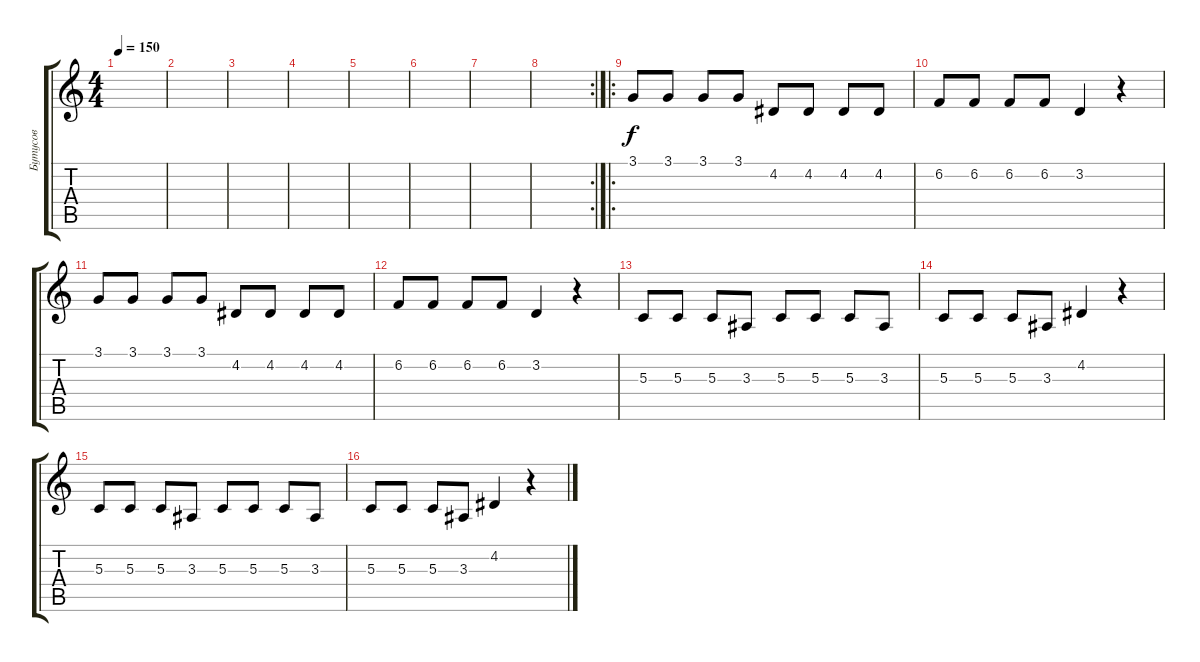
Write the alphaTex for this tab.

\track ("Бутусов" "Бутусов") {instrument brasssection}
\staff {score tabs}
\tuning (E4 B3 G3 D3 A2 E2) {hide}
\ts (4 4)
\tempo 150
\clef g2
\ks c
|
|
|
|
|
|
|
\rc 2
|
\ro
3.1.8 3.1.8 3.1.8 3.1.8 4.2.8 4.2.8 4.2.8 4.2.8 |
6.2.8 6.2.8 6.2.8 6.2.8 3.2.4 r.4 |
3.1.8 3.1.8 3.1.8 3.1.8 4.2.8 4.2.8 4.2.8 4.2.8 |
6.2.8 6.2.8 6.2.8 6.2.8 3.2.4 r.4 |
5.3.8 5.3.8 5.3.8 3.3.8 5.3.8 5.3.8 5.3.8 3.3.8 |
5.3.8 5.3.8 5.3.8 3.3.8 4.2.4 r.4 |
5.3.8 5.3.8 5.3.8 3.3.8 5.3.8 5.3.8 5.3.8 3.3.8 |
5.3.8 5.3.8 5.3.8 3.3.8 4.2.4 r.4
